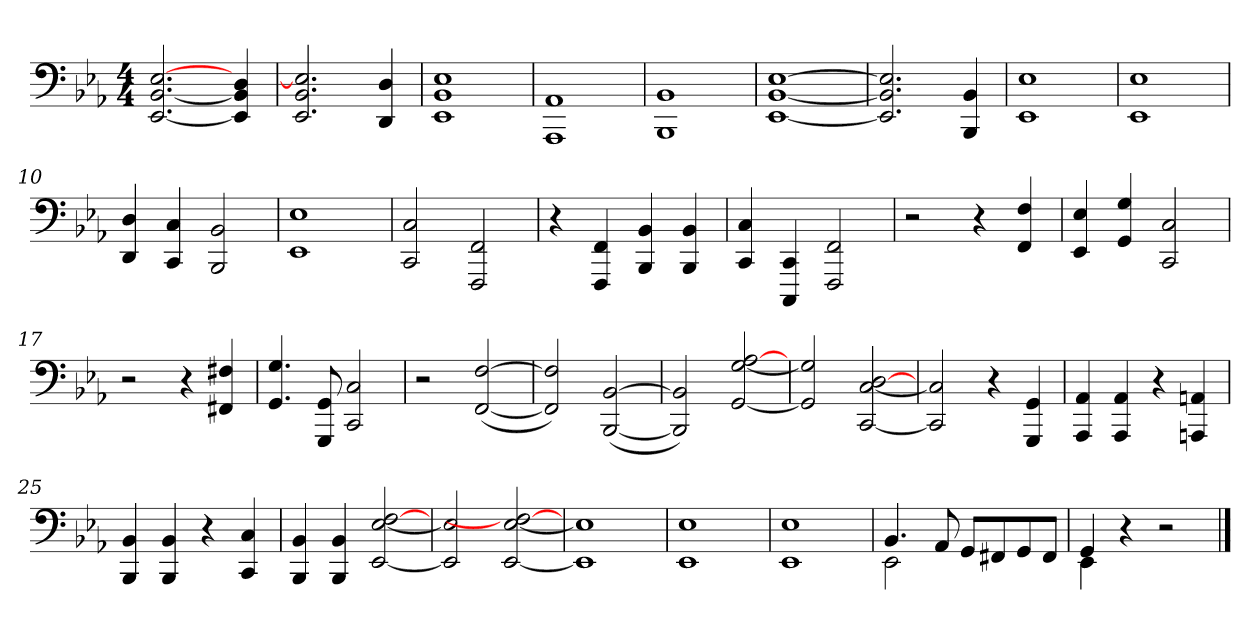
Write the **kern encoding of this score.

**kern
*part1
*staff1
*clefF4
*k[b-e-a-]
*M4/4
=1
[2.EE-/ [2.BB-/ [2.E-/
4EE-]/ 4BB-]/ 4D/
=2
2.EE-/ 2.BB-/ 2.E-]/
4DD/ 4D/
=3
1EE-/ 1BB-/ 1E-/
=4
1AAA-/ 1AA-/
=5
1BBB-/ 1BB-/
=6
[1EE-/ [1BB-/ [1E-/
=7
2.EE-]/ 2.BB-]/ 2.E-]/
4BBB-/ 4BB-/
=8
1EE-/ 1E-/
=9
1EE-/ 1E-/
=10
4DD/ 4D/
4CC/ 4C/
2BBB-/ 2BB-/
=11
1EE-/ 1E-/
=12
2CC/ 2C/
2FFF/ 2FF/
=13
4r
4FFF/ 4FF/
4BBB-/ 4BB-/
4BBB-/ 4BB-/
=14
4CC/ 4C/
4CCC/ 4CC/
2FFF/ 2FF/
=15
2r
4r
4FF/ 4F/
=16
4EE-/ 4E-/
4GG/ 4G/
2CC/ 2C/
=17
2r
4r
4FF#X/ 4F#X/
=18
4.GG/ 4.G/
8GGG/ 8GG/
2CC/ 2C/
=19
2r
([2FF/ [2F/
=20
2FF]/ 2F]/)
([2BBB-/ [2BB-/
=21
2BBB-]/ 2BB-]/)
[2GG/ [2G/ [2A-/
=22
2GG]/ 2G]/
[2CC/ [2C/ [2D/
=23
2CC]/ 2C]/
4r
4GGG/ 4GG/
=24
4AAA-/ 4AA-/
4AAA-/ 4AA-/
4r
4AAAn/ 4AAn/
=25
4BBB-/ 4BB-/
4BBB-/ 4BB-/
4r
4CC/ 4C/
=26
4BBB-/ 4BB-/
4BBB-/ 4BB-/
[2EE-/ [2E-/ [2F/
=27
2EE-]/ 2E-]/
[2EE-/ [2E-/ 2F_/
=28
1EE-]/ 1E-]/
=29
1EE-/ 1E-/
=30
1EE-/ 1E-/
=31
*^
4.BB-/	2EE-\
8AA-/	.
8GG/L	2ryy
8FF#X/	.
8GG/	.
8FF#/J	.
=32	=32
4GG/	4EE-\
4r	2.ryy
2r	.
*v	*v
==
*-
